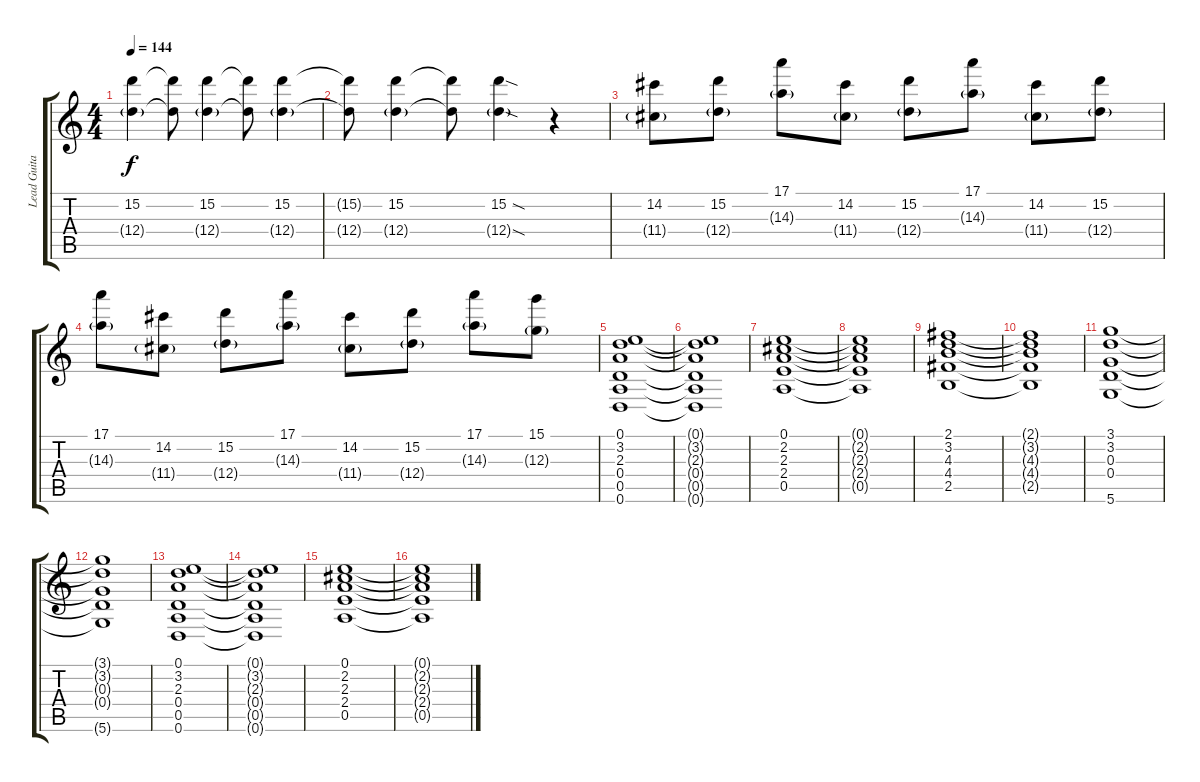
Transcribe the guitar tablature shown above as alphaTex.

\track ("Lead Guitar" "Lead Guita") {instrument distortionguitar}
\staff {score tabs}
\tuning (E4 B3 G3 D3 A2 D2) {hide}
\ts (4 4)
\tempo 144
\clef g2
\ks c
(15.2 12.4{g}).4{dy f} (15.2{t} 12.4{t}).8 (15.2 12.4{g}).4 (15.2{t} 12.4{t}).8 (15.2 12.4{g}).4 |
(15.2{t} 12.4{t}).8 (15.2 12.4{g}).4 (15.2{t} 12.4{t}).8 (15.2{sod} 12.4{sod g}).4 r.4 |
(14.2 11.4{g}).8 (15.2 12.4{g}).8 (17.1 14.3{g}).8 (14.2 11.4{g}).8 (15.2 12.4{g}).8 (17.1 14.3{g}).8 (14.2 11.4{g}).8 (15.2 12.4{g}).8 |
(17.1 14.3{g}).8 (14.2 11.4{g}).8 (15.2 12.4{g}).8 (17.1 14.3{g}).8 (14.2 11.4{g}).8 (15.2 12.4{g}).8 (17.1 14.3{g}).8 (15.1 12.3{g}).8 |
(0.1 3.2 2.3 0.4 0.5 0.6).1 |
(0.1{t} 3.2{t} 2.3{t} 0.4{t} 0.5{t} 0.6{t}).1 |
(0.1 2.2 2.3 2.4 0.5).1 |
(0.1{t} 2.2{t} 2.3{t} 2.4{t} 0.5{t}).1 |
(2.1 3.2 4.3 4.4 2.5).1 |
(2.1{t} 3.2{t} 4.3{t} 4.4{t} 2.5{t}).1 |
(3.1 3.2 0.3 0.4 5.6).1 |
(3.1{t} 3.2{t} 0.3{t} 0.4{t} 5.6{t}).1 |
(0.1 3.2 2.3 0.4 0.5 0.6).1 |
(0.1{t} 3.2{t} 2.3{t} 0.4{t} 0.5{t} 0.6{t}).1 |
(0.1 2.2 2.3 2.4 0.5).1 |
(0.1{t} 2.2{t} 2.3{t} 2.4{t} 0.5{t}).1
